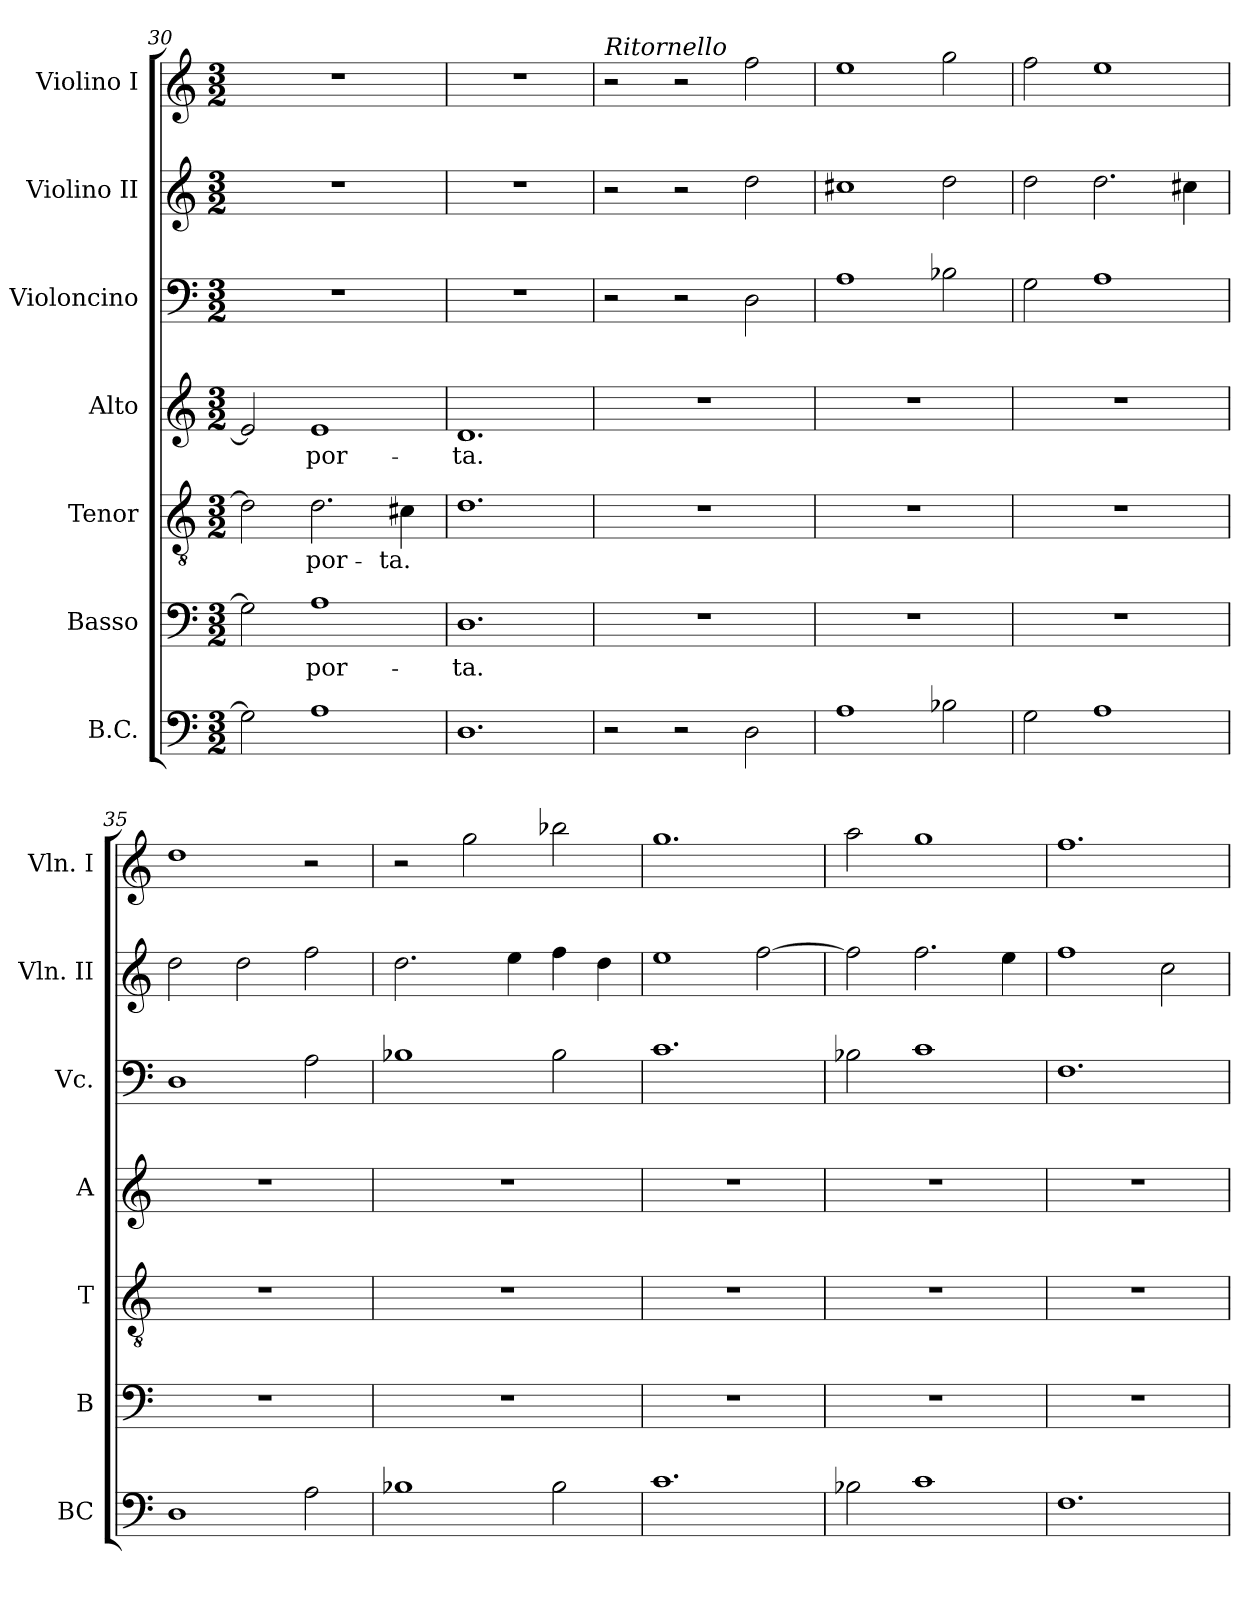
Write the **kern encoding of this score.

**kern	**kern	**text	**kern	**text	**kern	**text	**kern	**kern	**kern
*part7	*part6	*part6	*part5	*part5	*part4	*part4	*part3	*part2	*part1
*staff7	*staff6	*staff6	*staff5	*staff5	*staff4	*staff4	*staff3	*staff2	*staff1
*I"B.C.	*I"Basso	*	*I"Tenor	*	*I"Alto	*	*I"Violoncino	*I"Violino II	*I"Violino I
*I'BC	*I'B	*	*I'T	*	*I'A	*	*I'Vc.	*I'Vln. II	*I'Vln. I
*clefF4	*clefF4	*	*clefGv2	*	*clefG2	*	*clefF4	*clefG2	*clefG2
*k[]	*k[]	*	*k[]	*	*k[]	*	*k[]	*k[]	*k[]
*C:	*C:	*	*C:	*	*C:	*	*C:	*C:	*C:
*M3/2	*M3/2	*	*M3/2	*	*M3/2	*	*M3/2	*M3/2	*M3/2
=30	=30	=30	=30	=30	=30	=30	=30	=30	=30
2G\]	2G\]	.	2d\]	.	2e/]	.	1.r	1.r	1.r
!	!	!LO:LY:b	!	!LO:LY:b	!	!LO:LY:b	!	!	!
1A	1A	por-	2.d\	por-	1e	por-	.	.	.
!	!	!	!	!LO:LY:b	!	!	!	!	!
.	.	.	4c#X\	-ta.	.	.	.	.	.
=31	=31	=31	=31	=31	=31	=31	=31	=31	=31
!	!	!LO:LY:b	!	!	!	!LO:LY:b	!	!	!
1.D	1.D	-ta.	1.d	.	1.d	-ta.	1.r	1.r	1.r
!!LO:PB:g=z
=32	=32	=32	=32	=32	=32	=32	=32	=32	=32
!	!	!	!	!	!	!	!	!	!LO:TX:a:i:t=Ritornello
2r	1.r	.	1.r	.	1.r	.	2r	2r	2r
2r	.	.	.	.	.	.	2r	2r	2r
2D\	.	.	.	.	.	.	2D\	2dd\	2ff\
=33	=33	=33	=33	=33	=33	=33	=33	=33	=33
1A	1.r	.	1.r	.	1.r	.	1A	1cc#X	1ee
2B-X\	.	.	.	.	.	.	2B-X\	2dd\	2gg\
=34	=34	=34	=34	=34	=34	=34	=34	=34	=34
2G\	1.r	.	1.r	.	1.r	.	2G\	2dd\	2ff\
1A	.	.	.	.	.	.	1A	2.dd\	1ee
.	.	.	.	.	.	.	.	4cc#X\	.
=35	=35	=35	=35	=35	=35	=35	=35	=35	=35
1D	1.r	.	1.r	.	1.r	.	1D	2dd\	1dd
.	.	.	.	.	.	.	.	2dd\	.
2A\	.	.	.	.	.	.	2A\	2ff\	2r
=36	=36	=36	=36	=36	=36	=36	=36	=36	=36
1B-X	1.r	.	1.r	.	1.r	.	1B-X	2.dd\	2r
.	.	.	.	.	.	.	.	.	2gg\
.	.	.	.	.	.	.	.	4ee\	.
2B-\	.	.	.	.	.	.	2B-\	4ff\	2bb-X\
.	.	.	.	.	.	.	.	4dd\	.
=37	=37	=37	=37	=37	=37	=37	=37	=37	=37
1.c	1.r	.	1.r	.	1.r	.	1.c	1ee	1.gg
.	.	.	.	.	.	.	.	[2ff\	.
=38	=38	=38	=38	=38	=38	=38	=38	=38	=38
2B-X\	1.r	.	1.r	.	1.r	.	2B-X\	2ff\]	2aa\
1c	.	.	.	.	.	.	1c	2.ff\	1gg
.	.	.	.	.	.	.	.	4ee\	.
!!LO:LB:g=z
=39	=39	=39	=39	=39	=39	=39	=39	=39	=39
1.F	1.r	.	1.r	.	1.r	.	1.F	1ff	1.ff
.	.	.	.	.	.	.	.	2cc\	.
=	=	=	=	=	=	=	=	=	=
*-	*-	*-	*-	*-	*-	*-	*-	*-	*-
